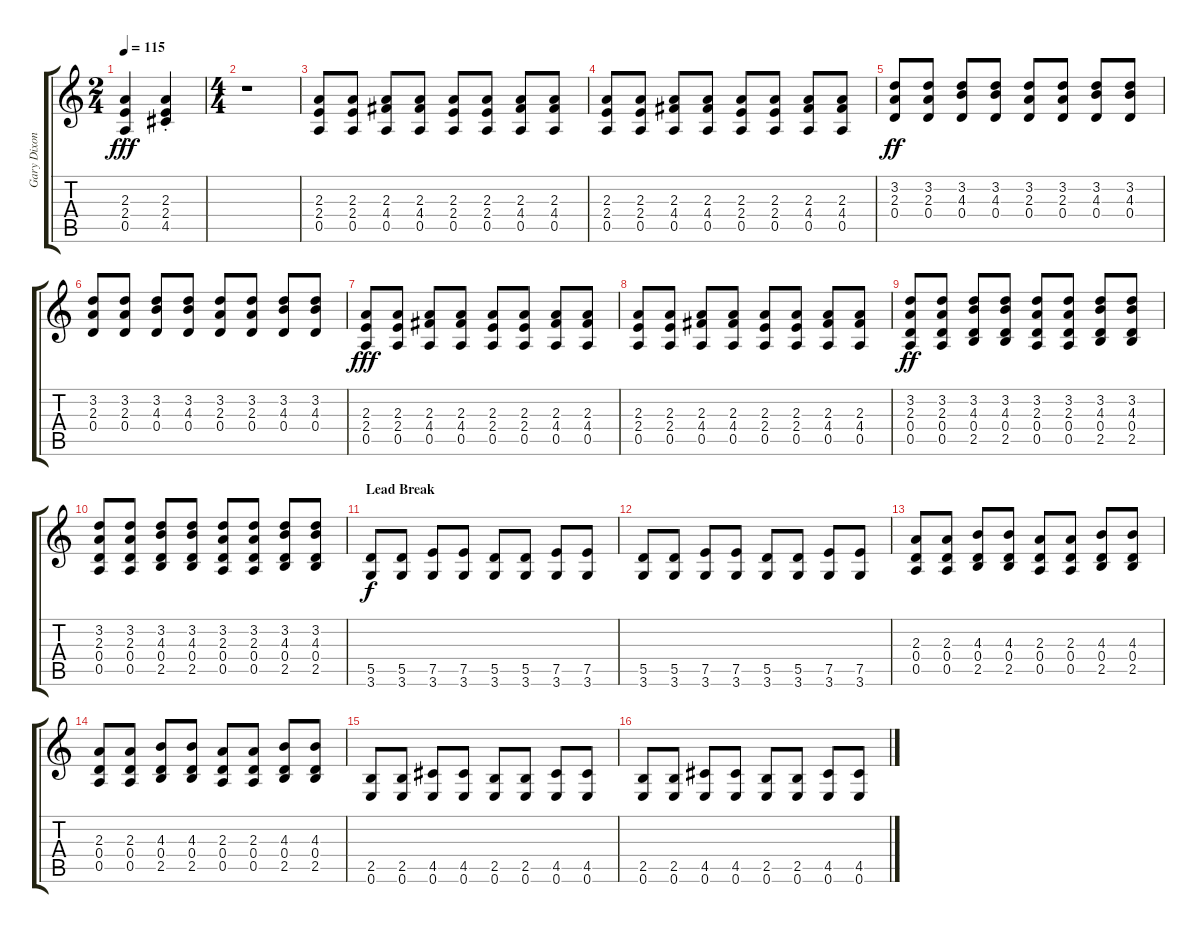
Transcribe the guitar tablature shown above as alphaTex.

\track ("Gary Dixon" "Gary Dixon") {instrument overdrivenguitar}
\staff {score tabs}
\tuning (E4 B3 G3 D3 A2 E2) {hide}
\ts (2 4)
\tempo 115
\clef g2
\ks c
(2.3{st} 2.4{st} 0.5{st}).4{dy fff} (2.3{st} 2.4{st} 4.5{st}).4 |
\ts (4 4)
r.1 |
(2.3 2.4 0.5).8 (2.3 2.4 0.5).8 (2.3 4.4 0.5).8 (2.3 4.4 0.5).8 (2.3 2.4 0.5).8 (2.3 2.4 0.5).8 (2.3 4.4 0.5).8 (2.3 4.4 0.5).8 |
(2.3 2.4 0.5).8 (2.3 2.4 0.5).8 (2.3 4.4 0.5).8 (2.3 4.4 0.5).8 (2.3 2.4 0.5).8 (2.3 2.4 0.5).8 (2.3 4.4 0.5).8 (2.3 4.4 0.5).8 |
(3.2 2.3 0.4).8{dy ff} (3.2 2.3 0.4).8 (3.2 4.3 0.4).8 (3.2 4.3 0.4).8 (3.2 2.3 0.4).8 (3.2 2.3 0.4).8 (3.2 4.3 0.4).8 (3.2 4.3 0.4).8 |
(3.2 2.3 0.4).8 (3.2 2.3 0.4).8 (3.2 4.3 0.4).8 (3.2 4.3 0.4).8 (3.2 2.3 0.4).8 (3.2 2.3 0.4).8 (3.2 4.3 0.4).8 (3.2 4.3 0.4).8 |
(2.3 2.4 0.5).8{dy fff} (2.3 2.4 0.5).8 (2.3 4.4 0.5).8 (2.3 4.4 0.5).8 (2.3 2.4 0.5).8 (2.3 2.4 0.5).8 (2.3 4.4 0.5).8 (2.3 4.4 0.5).8 |
(2.3 2.4 0.5).8 (2.3 2.4 0.5).8 (2.3 4.4 0.5).8 (2.3 4.4 0.5).8 (2.3 2.4 0.5).8 (2.3 2.4 0.5).8 (2.3 4.4 0.5).8 (2.3 4.4 0.5).8 |
(3.2 2.3 0.4 0.5).8{dy ff} (3.2 2.3 0.4 0.5).8 (3.2 4.3 0.4 2.5).8 (3.2 4.3 0.4 2.5).8 (3.2 2.3 0.4 0.5).8 (3.2 2.3 0.4 0.5).8 (3.2 4.3 0.4 2.5).8 (3.2 4.3 0.4 2.5).8 |
(3.2 2.3 0.4 0.5).8 (3.2 2.3 0.4 0.5).8 (3.2 4.3 0.4 2.5).8 (3.2 4.3 0.4 2.5).8 (3.2 2.3 0.4 0.5).8 (3.2 2.3 0.4 0.5).8 (3.2 4.3 0.4 2.5).8 (3.2 4.3 0.4 2.5).8 |
\section ("" "Lead Break")
(5.5 3.6).8{dy f} (5.5 3.6).8 (7.5 3.6).8 (7.5 3.6).8 (5.5 3.6).8 (5.5 3.6).8 (7.5 3.6).8 (7.5 3.6).8 |
(5.5 3.6).8 (5.5 3.6).8 (7.5 3.6).8 (7.5 3.6).8 (5.5 3.6).8 (5.5 3.6).8 (7.5 3.6).8 (7.5 3.6).8 |
(2.3 0.4 0.5).8 (2.3 0.4 0.5).8 (4.3 0.4 2.5).8 (4.3 0.4 2.5).8 (2.3 0.4 0.5).8 (2.3 0.4 0.5).8 (4.3 0.4 2.5).8 (4.3 0.4 2.5).8 |
(2.3 0.4 0.5).8 (2.3 0.4 0.5).8 (4.3 0.4 2.5).8 (4.3 0.4 2.5).8 (2.3 0.4 0.5).8 (2.3 0.4 0.5).8 (4.3 0.4 2.5).8 (4.3 0.4 2.5).8 |
(2.5 0.6).8 (2.5 0.6).8 (4.5 0.6).8 (4.5 0.6).8 (2.5 0.6).8 (2.5 0.6).8 (4.5 0.6).8 (4.5 0.6).8 |
(2.5 0.6).8 (2.5 0.6).8 (4.5 0.6).8 (4.5 0.6).8 (2.5 0.6).8 (2.5 0.6).8 (4.5 0.6).8 (4.5 0.6).8
